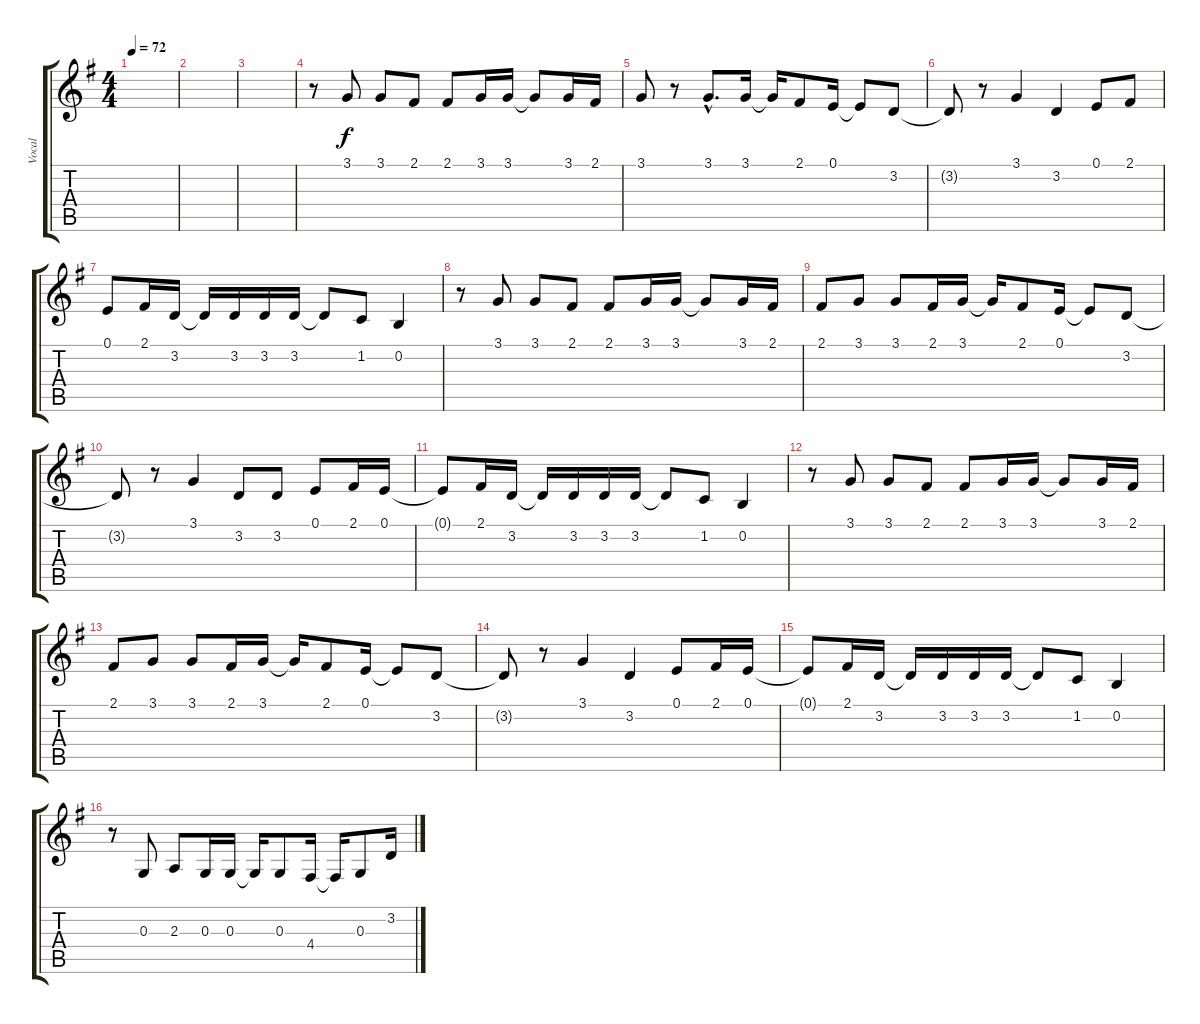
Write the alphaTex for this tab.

\track ("Vocal" "Vocal") {instrument lead6voice}
\staff {score tabs}
\tuning (E4 B3 G3 D3 A2 E2) {hide}
\ts (4 4)
\tempo 72
\clef g2
\ks g
|
|
|
r.8 3.1.8 3.1.8 2.1.8 2.1.8 3.1.16 3.1.16 3.1{t}.8 3.1.16 2.1.16 |
3.1.8 r.8 3.1{hac}.8{d} 3.1.16 3.1{t}.16 2.1.8 0.1.16 0.1{t}.8 3.2.8 |
3.2{t}.8 r.8 3.1.4 3.2.4 0.1.8 2.1.8 |
0.1.8 2.1.16 3.2.16 3.2{t}.16 3.2.16 3.2.16 3.2.16 3.2{t}.8 1.2.8 0.2.4 |
r.8 3.1.8 3.1.8 2.1.8 2.1.8 3.1.16 3.1.16 3.1{t}.8 3.1.16 2.1.16 |
2.1.8 3.1.8 3.1.8 2.1.16 3.1.16 3.1{t}.16 2.1.8 0.1.16 0.1{t}.8 3.2.8 |
3.2{t}.8 r.8 3.1.4 3.2.8 3.2.8 0.1.8 2.1.16 0.1.16 |
0.1{t}.8 2.1.16 3.2.16 3.2{t}.16 3.2.16 3.2.16 3.2.16 3.2{t}.8 1.2.8 0.2.4 |
r.8 3.1.8 3.1.8 2.1.8 2.1.8 3.1.16 3.1.16 3.1{t}.8 3.1.16 2.1.16 |
2.1.8 3.1.8 3.1.8 2.1.16 3.1.16 3.1{t}.16 2.1.8 0.1.16 0.1{t}.8 3.2.8 |
3.2{t}.8 r.8 3.1.4 3.2.4 0.1.8 2.1.16 0.1.16 |
0.1{t}.8 2.1.16 3.2.16 3.2{t}.16 3.2.16 3.2.16 3.2.16 3.2{t}.8 1.2.8 0.2.4 |
r.8 0.3.8 2.3.8 0.3.16 0.3.16 0.3{t}.16 0.3.8 4.4.16 4.4{t}.16 0.3.8 3.2.16
